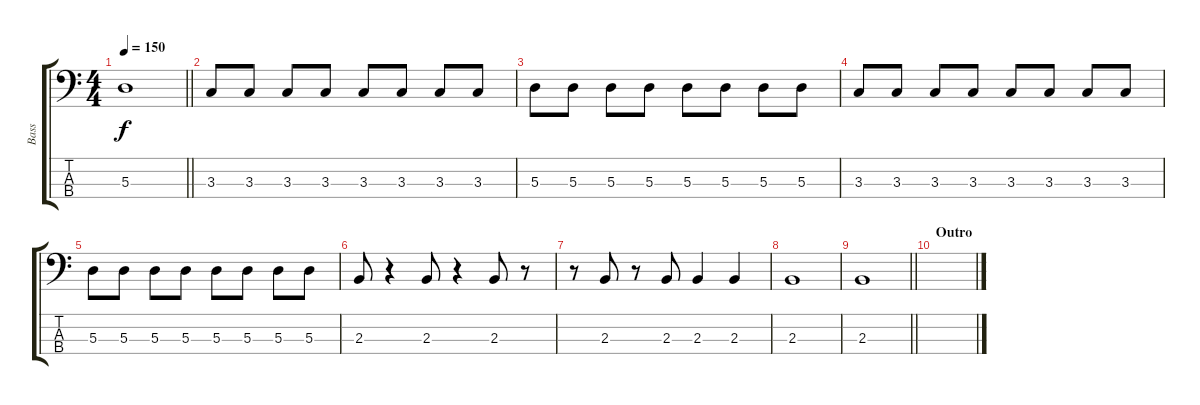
\track ("Bass" "Bass") {instrument electricbasspick}
\staff {score tabs}
\tuning (G2 D2 A1 E1) {hide}
\ts (4 4)
\tempo 150
\clef f4
\barLineRight lightlight
\ks c
5.3{t}.1{dy f} |
3.3.8 3.3.8 3.3.8 3.3.8 3.3.8 3.3.8 3.3.8 3.3.8 |
5.3.8 5.3.8 5.3.8 5.3.8 5.3.8 5.3.8 5.3.8 5.3.8 |
3.3.8 3.3.8 3.3.8 3.3.8 3.3.8 3.3.8 3.3.8 3.3.8 |
5.3.8 5.3.8 5.3.8 5.3.8 5.3.8 5.3.8 5.3.8 5.3.8 |
2.3.8 r.4 2.3.8 r.4 2.3.8 r.8 |
r.8 2.3.8 r.8 2.3.8 2.3.4 2.3.4 |
2.3.1 |
\barLineRight lightlight
2.3.1 |
\section ("" "Outro")
